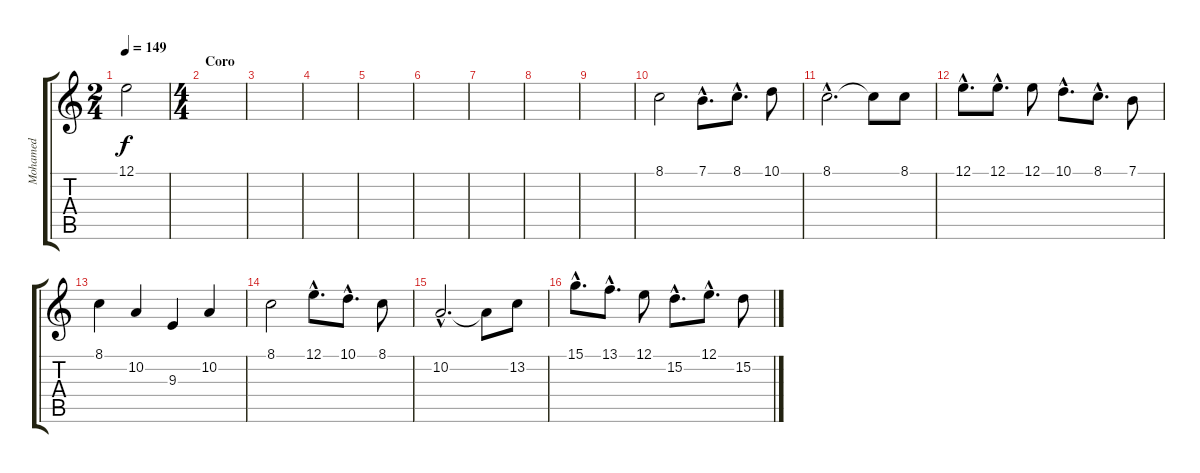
\track ("Mohamed" "Mohamed") {instrument violin}
\staff {score tabs}
\tuning (E4 B3 G3 D3 A2 E2) {hide}
\ts (2 4)
\tempo 149
\clef g2
\ks c
12.1.2{dy f} |
\ts (4 4)
\section ("" "Coro")
|
|
|
|
|
|
|
|
8.1.2{volume 11} 7.1{hac}.8{d} 8.1{hac}.8{d} 10.1.8 |
8.1{hac}.2{d} 8.1{t}.8 8.1.8 |
12.1{hac}.8{d} 12.1{hac}.8{d} 12.1.8 10.1{hac}.8{d} 8.1{hac}.8{d} 7.1.8 |
8.1.4 10.2.4 9.3.4 10.2.4 |
8.1.2 12.1{hac}.8{d} 10.1{hac}.8{d} 8.1.8 |
10.2{hac}.2{d} 10.2{t}.8 13.2.8 |
15.1{hac}.8{d} 13.1{hac}.8{d} 12.1.8 15.2{hac}.8{d} 12.1{hac}.8{d} 15.2.8
